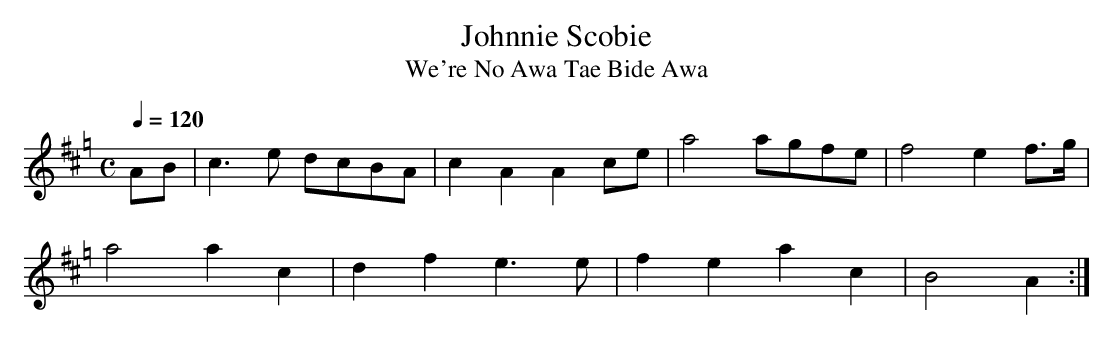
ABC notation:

X:1
T:Johnnie Scobie
T:We're No Awa Tae Bide Awa
M:C
L:1/8
Q:1/4=120
K:Hp %A mixolydian
AB|c3e dcBA|c2A2 A2ce|a4 agfe|f4 e2f>g|
a4 a2c2|d2f2 e3e|f2e2 a2c2|B4 A2:|
